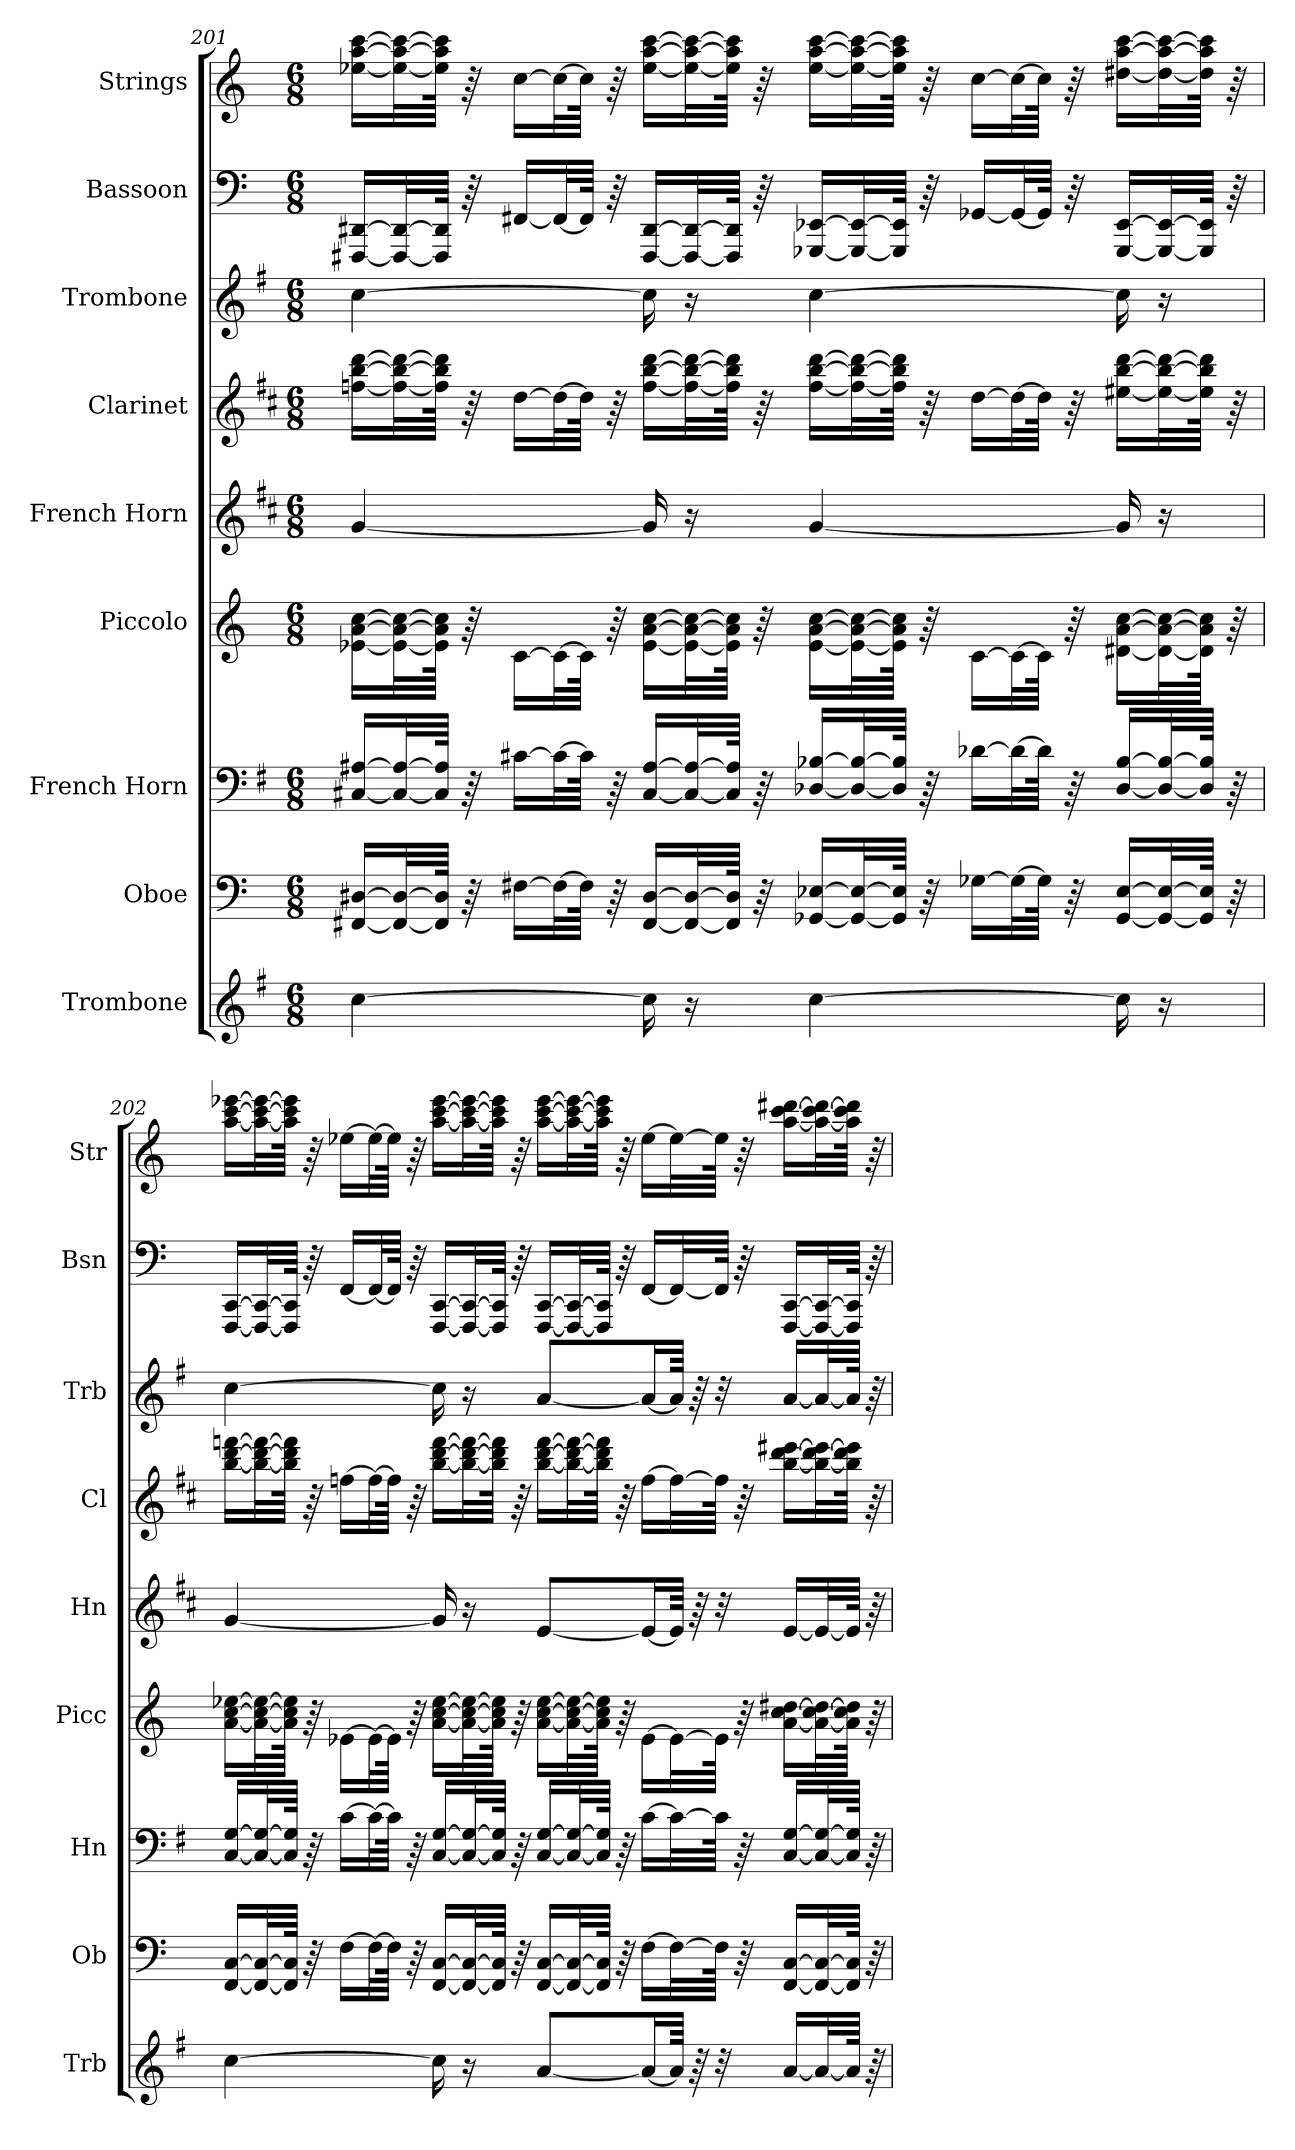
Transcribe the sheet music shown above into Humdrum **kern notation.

**kern	**kern	**kern	**kern	**kern	**kern	**kern	**kern	**kern
*part9	*part8	*part7	*part6	*part5	*part4	*part3	*part2	*part1
*staff9	*staff8	*staff7	*staff6	*staff5	*staff4	*staff3	*staff2	*staff1
*I"Trombone	*I"Oboe	*I"French Horn	*I"Piccolo	*I"French Horn	*I"Clarinet	*I"Trombone	*I"Bassoon	*I"Strings
*I'Trb	*I'Ob	*I'Hn	*I'Picc	*I'Hn	*I'Cl	*I'Trb	*I'Bsn	*I'Str
!!LO:PB:g=z
*clefG2	*clefF4	*clefF4	*clefG2	*clefG2	*clefG2	*clefG2	*clefF4	*clefG2
*	*	*ITrd4c7	*ITrd-7c-12	*ITrd4c7	*ITrd1c2	*	*	*
*k[f#]	*k[]	*k[]	*k[]	*k[f#]	*k[]	*k[f#]	*k[]	*k[]
*M6/8	*M6/8	*M6/8	*M6/8	*M6/8	*M6/8	*M6/8	*M6/8	*M6/8
=201	=201	=201	=201	=201	=201	=201	=201	=201
[4cc\	[16FF#X/ [16D#X/LL	[16FF#X/ [16D#X/LL	[16ee-X\ [16aa\ [16ccc\LL	[4c/	[16ee-X\ [16aa\ [16ccc\LL	[4cc\	[16FFF#X/ [16DD#X/LL	[16ee-X\ [16aa\ [16ccc\LL
.	32FF#/_ 32D#/_L	32FF#/_ 32D#/_L	32ee-\_ 32aa\_ 32ccc\_L	.	32ee-\_ 32aa\_ 32ccc\_L	.	32FFF#/_ 32DD#/_L	32ee-\_ 32aa\_ 32ccc\_L
.	64FF#/] 64D#/]JJJk	64FF#/] 64D#/]JJJk	64ee-\] 64aa\] 64ccc\]JJJk	.	64ee-\] 64aa\] 64ccc\]JJJk	.	64FFF#/] 64DD#/]JJJk	64ee-\] 64aa\] 64ccc\]JJJk
.	64r	64r	64r	.	64r	.	64r	64r
.	[16F#X\LL	[16F#X\LL	[16cc\LL	.	[16cc\LL	.	[16FF#X/LL	[16cc\LL
.	32F#\L_	32F#\L_	32cc\L_	.	32cc\L_	.	32FF#/L_	32cc\L_
.	64F#\JJJk]	64F#\JJJk]	64cc\JJJk]	.	64cc\JJJk]	.	64FF#/JJJk]	64cc\JJJk]
.	64r	64r	64r	.	64r	.	64r	64r
16cc\]	[16FF#/ [16D#/LL	[16FF#/ [16D#/LL	[16ee-\ [16aa\ [16ccc\LL	16c/]	[16ee-\ [16aa\ [16ccc\LL	16cc\]	[16FFF#/ [16DD#/LL	[16ee-\ [16aa\ [16ccc\LL
16r	32FF#/_ 32D#/_L	32FF#/_ 32D#/_L	32ee-\_ 32aa\_ 32ccc\_L	16r	32ee-\_ 32aa\_ 32ccc\_L	16r	32FFF#/_ 32DD#/_L	32ee-\_ 32aa\_ 32ccc\_L
.	64FF#/] 64D#/]JJJk	64FF#/] 64D#/]JJJk	64ee-\] 64aa\] 64ccc\]JJJk	.	64ee-\] 64aa\] 64ccc\]JJJk	.	64FFF#/] 64DD#/]JJJk	64ee-\] 64aa\] 64ccc\]JJJk
.	64r	64r	64r	.	64r	.	64r	64r
[4cc\	[16GG-X/ [16E-X/LL	[16GG-X/ [16E-X/LL	[16ee-\ [16aa\ [16ccc\LL	[4c/	[16ee-\ [16aa\ [16ccc\LL	[4cc\	[16GGG-X/ [16EE-X/LL	[16ee-\ [16aa\ [16ccc\LL
.	32GG-/_ 32E-/_L	32GG-/_ 32E-/_L	32ee-\_ 32aa\_ 32ccc\_L	.	32ee-\_ 32aa\_ 32ccc\_L	.	32GGG-/_ 32EE-/_L	32ee-\_ 32aa\_ 32ccc\_L
.	64GG-/] 64E-/]JJJk	64GG-/] 64E-/]JJJk	64ee-\] 64aa\] 64ccc\]JJJk	.	64ee-\] 64aa\] 64ccc\]JJJk	.	64GGG-/] 64EE-/]JJJk	64ee-\] 64aa\] 64ccc\]JJJk
.	64r	64r	64r	.	64r	.	64r	64r
.	[16G-X\LL	[16G-X\LL	[16cc\LL	.	[16cc\LL	.	[16GG-X/LL	[16cc\LL
.	32G-\L_	32G-\L_	32cc\L_	.	32cc\L_	.	32GG-/L_	32cc\L_
.	64G-\JJJk]	64G-\JJJk]	64cc\JJJk]	.	64cc\JJJk]	.	64GG-/JJJk]	64cc\JJJk]
.	64r	64r	64r	.	64r	.	64r	64r
16cc\]	[16GG-/ [16E-/LL	[16GG-/ [16E-/LL	[16dd#X\ [16aa\ [16ccc\LL	16c/]	[16dd#X\ [16aa\ [16ccc\LL	16cc\]	[16GGG-/ [16EE-/LL	[16dd#X\ [16aa\ [16ccc\LL
16r	32GG-/_ 32E-/_L	32GG-/_ 32E-/_L	32dd#\_ 32aa\_ 32ccc\_L	16r	32dd#\_ 32aa\_ 32ccc\_L	16r	32GGG-/_ 32EE-/_L	32dd#\_ 32aa\_ 32ccc\_L
.	64GG-/] 64E-/]JJJk	64GG-/] 64E-/]JJJk	64dd#\] 64aa\] 64ccc\]JJJk	.	64dd#\] 64aa\] 64ccc\]JJJk	.	64GGG-/] 64EE-/]JJJk	64dd#\] 64aa\] 64ccc\]JJJk
.	64r	64r	64r	.	64r	.	64r	64r
!!LO:PB:g=z
=202	=202	=202	=202	=202	=202	=202	=202	=202
[4cc\	[16FF/ [16C/LL	[16FF/ [16C/LL	[16aa\ [16ccc\ [16eee-X\LL	[4c/	[16aa\ [16ccc\ [16eee-X\LL	[4cc\	[16FFF/ [16CC/LL	[16aa\ [16ccc\ [16eee-X\LL
.	32FF/_ 32C/_L	32FF/_ 32C/_L	32aa\_ 32ccc\_ 32eee-\_L	.	32aa\_ 32ccc\_ 32eee-\_L	.	32FFF/_ 32CC/_L	32aa\_ 32ccc\_ 32eee-\_L
.	64FF/] 64C/]JJJk	64FF/] 64C/]JJJk	64aa\] 64ccc\] 64eee-\]JJJk	.	64aa\] 64ccc\] 64eee-\]JJJk	.	64FFF/] 64CC/]JJJk	64aa\] 64ccc\] 64eee-\]JJJk
.	64r	64r	64r	.	64r	.	64r	64r
.	[16F\LL	[16F\LL	[16ee-X\LL	.	[16ee-X\LL	.	[16FF/LL	[16ee-X\LL
.	32F\L_	32F\L_	32ee-\L_	.	32ee-\L_	.	32FF/L_	32ee-\L_
.	64F\JJJk]	64F\JJJk]	64ee-\JJJk]	.	64ee-\JJJk]	.	64FF/JJJk]	64ee-\JJJk]
.	64r	64r	64r	.	64r	.	64r	64r
16cc\]	[16FF/ [16C/LL	[16FF/ [16C/LL	[16aa\ [16ccc\ [16eee-\LL	16c/]	[16aa\ [16ccc\ [16eee-\LL	16cc\]	[16FFF/ [16CC/LL	[16aa\ [16ccc\ [16eee-\LL
16r	32FF/_ 32C/_L	32FF/_ 32C/_L	32aa\_ 32ccc\_ 32eee-\_L	16r	32aa\_ 32ccc\_ 32eee-\_L	16r	32FFF/_ 32CC/_L	32aa\_ 32ccc\_ 32eee-\_L
.	64FF/] 64C/]JJJk	64FF/] 64C/]JJJk	64aa\] 64ccc\] 64eee-\]JJJk	.	64aa\] 64ccc\] 64eee-\]JJJk	.	64FFF/] 64CC/]JJJk	64aa\] 64ccc\] 64eee-\]JJJk
.	64r	64r	64r	.	64r	.	64r	64r
[8a/L	[16FF/ [16C/LL	[16FF/ [16C/LL	[16aa\ [16ccc\ [16eee-\LL	[8A/L	[16aa\ [16ccc\ [16eee-\LL	[8a/L	[16FFF/ [16CC/LL	[16aa\ [16ccc\ [16eee-\LL
.	32FF/_ 32C/_L	32FF/_ 32C/_L	32aa\_ 32ccc\_ 32eee-\_L	.	32aa\_ 32ccc\_ 32eee-\_L	.	32FFF/_ 32CC/_L	32aa\_ 32ccc\_ 32eee-\_L
.	64FF/] 64C/]JJJk	64FF/] 64C/]JJJk	64aa\] 64ccc\] 64eee-\]JJJk	.	64aa\] 64ccc\] 64eee-\]JJJk	.	64FFF/] 64CC/]JJJk	64aa\] 64ccc\] 64eee-\]JJJk
.	64r	64r	64r	.	64r	.	64r	64r
16a/L_	[16F\LL	[16F\LL	[16ee-\LL	16A/L_	[16ee-\LL	16a/L_	[16FF/LL	[16ee-\LL
64a/JJkk]	32F\L_	32F\L_	32ee-\L_	64A/JJkk]	32ee-\L_	64a/JJkk]	32FF/L_	32ee-\L_
64r	.	.	.	64r	.	64r	.	.
32r	64F\JJJk]	64F\JJJk]	64ee-\JJJk]	32r	64ee-\JJJk]	32r	64FF/JJJk]	64ee-\JJJk]
.	64r	64r	64r	.	64r	.	64r	64r
[16a/LL	[16FF/ [16C/LL	[16FF/ [16C/LL	[16aa\ [16ccc\ [16ddd#X\LL	[16A/LL	[16aa\ [16ccc\ [16ddd#X\LL	[16a/LL	[16FFF/ [16CC/LL	[16aa\ [16ccc\ [16ddd#X\LL
32a/L_	32FF/_ 32C/_L	32FF/_ 32C/_L	32aa\_ 32ccc\_ 32ddd#\_L	32A/L_	32aa\_ 32ccc\_ 32ddd#\_L	32a/L_	32FFF/_ 32CC/_L	32aa\_ 32ccc\_ 32ddd#\_L
64a/JJJk]	64FF/] 64C/]JJJk	64FF/] 64C/]JJJk	64aa\] 64ccc\] 64ddd#\]JJJk	64A/JJJk]	64aa\] 64ccc\] 64ddd#\]JJJk	64a/JJJk]	64FFF/] 64CC/]JJJk	64aa\] 64ccc\] 64ddd#\]JJJk
64r	64r	64r	64r	64r	64r	64r	64r	64r
=	=	=	=	=	=	=	=	=
*-	*-	*-	*-	*-	*-	*-	*-	*-
